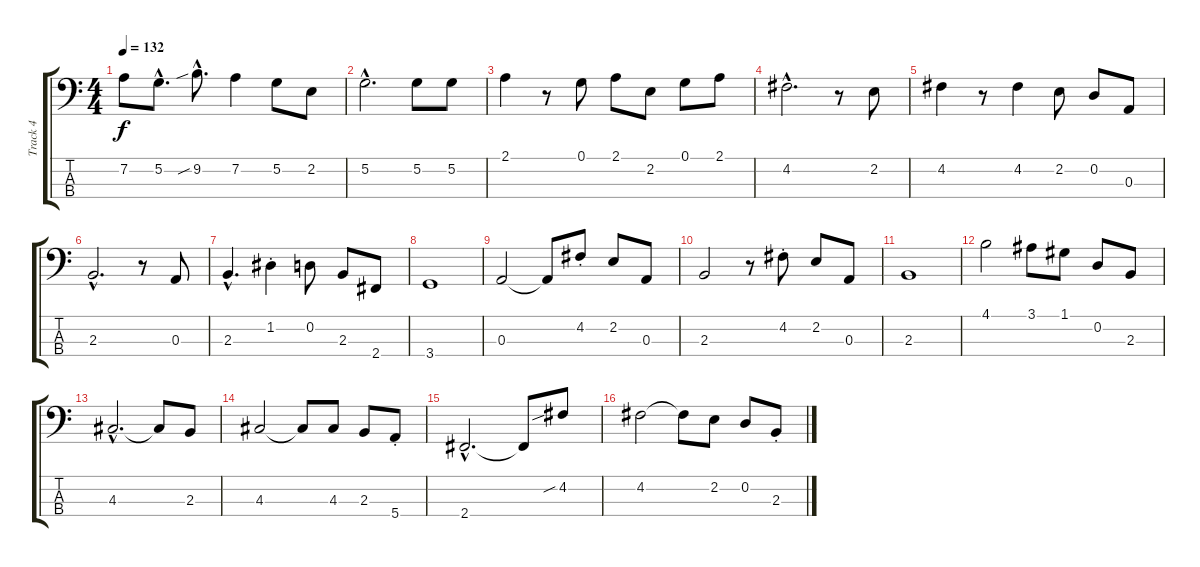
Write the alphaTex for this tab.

\track ("Track 4" "Track 4") {instrument electricbassfinger}
\staff {score tabs}
\tuning (G2 D2 A1 E1) {hide}
\ts (4 4)
\tempo 132
\clef f4
\ks c
7.2.8{dy f} 5.2{hac}.8{d} 9.2{sib hac}.8{d} 7.2.4 5.2.8 2.2.8 |
5.2{hac}.2{d} 5.2.8 5.2.8 |
2.1.4 r.8 0.1.8 2.1.8 2.2.8 0.1.8 2.1.8 |
4.2{hac}.2{d} r.8 2.2.8 |
4.2.4 r.8 4.2.4 2.2.8 0.2.8 0.3.8 |
2.3{hac}.2{d} r.8 0.3.8 |
2.3{hac}.4{d} 1.2{st}.4 0.2.8 2.3.8 2.4.8 |
3.4.1 |
0.3.2 0.3{t}.8 4.2{st}.8 2.2.8 0.3.8 |
2.3.2 r.8 4.2{st}.8 2.2.8 0.3.8 |
2.3.1 |
4.1.2 3.1.8 1.1.8 0.2.8 2.3.8 |
4.3{hac}.2{d} 4.3{t}.8 2.3.8 |
4.3.2 4.3{t}.8 4.3.8 2.3.8 5.4{st}.8 |
2.4{hac}.2{d} 2.4{t}.8 4.2{sib}.8 |
4.2.2 4.2{t}.8 2.2.8 0.2.8 2.3{st}.8
